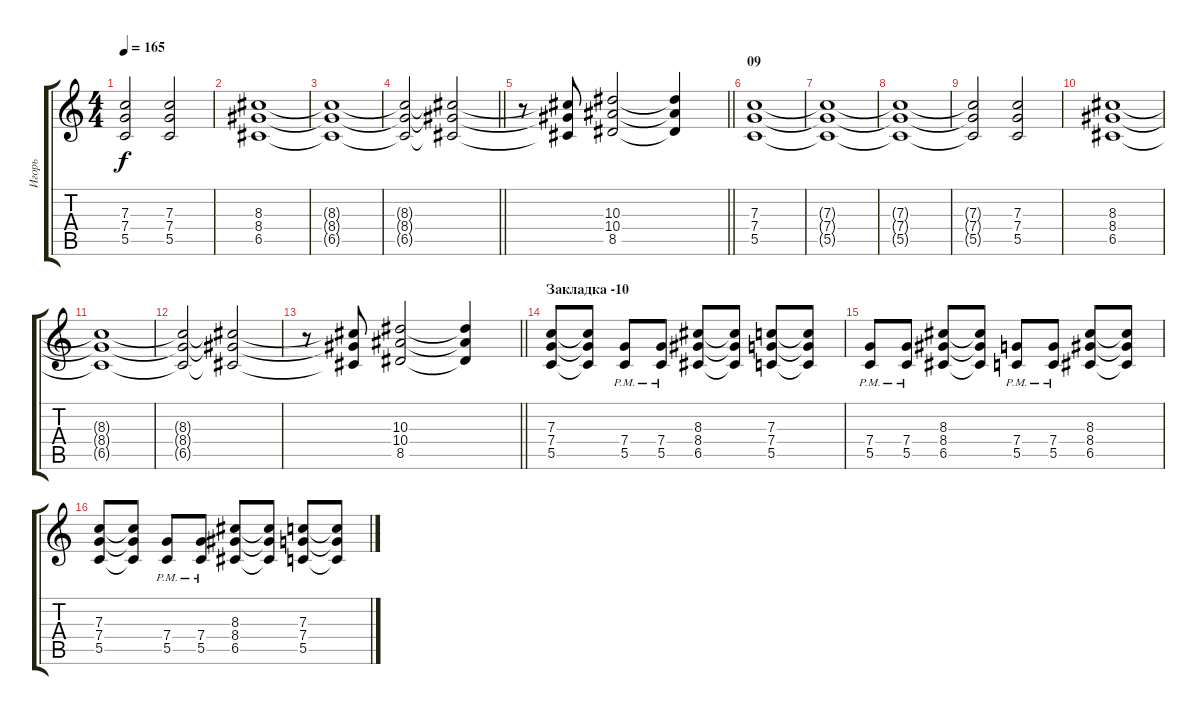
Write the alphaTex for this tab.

\track ("Игорь" "Игорь") {instrument distortionguitar}
\staff {score tabs}
\tuning (D4 A3 F3 C3 G2 C2) {hide}
\ts (4 4)
\tempo 165
\clef g2
\ks c
(7.3{t} 7.4{t} 5.5{t}).2{dy f} (7.3 7.4 5.5).2 |
(8.3 8.4 6.5).1 |
(8.3{t} 8.4{t} 6.5{t}).1 |
\barLineRight lightlight
(8.3{t} 8.4{t} 6.5{t}).2 (8.3{t} 8.4{t} 6.5{t}).2 |
\section ("" "")
\barLineRight lightlight
r.8 (8.3{t} 8.4{t} 6.5{t}).8 (10.3 10.4 8.5).2 (10.3{t} 10.4{t} 8.5{t}).4 |
\section ("" "09")
(7.3 7.4 5.5).1 |
(7.3{t} 7.4{t} 5.5{t}).1 |
(7.3{t} 7.4{t} 5.5{t}).1 |
(7.3{t} 7.4{t} 5.5{t}).2 (7.3 7.4 5.5).2 |
(8.3 8.4 6.5).1 |
(8.3{t} 8.4{t} 6.5{t}).1 |
(8.3{t} 8.4{t} 6.5{t}).2 (8.3{t} 8.4{t} 6.5{t}).2 |
\barLineRight lightlight
r.8 (8.3{t} 8.4{t} 6.5{t}).8 (10.3 10.4 8.5).2 (10.3{t} 10.4{t} 8.5{t}).4 |
\section ("" "Закладка -10")
(7.3 7.4 5.5).8 (7.3{t} 7.4{t} 5.5{t}).8 (7.4{pm} 5.5{pm}).8 (7.4{pm} 5.5{pm}).8 (8.3 8.4 6.5).8 (8.3{t} 8.4{t} 6.5{t}).8 (7.3 7.4 5.5).8 (7.3{t} 7.4{t} 5.5{t}).8 |
(7.4{pm} 5.5{pm}).8 (7.4{pm} 5.5{pm}).8 (8.3 8.4 6.5).8 (8.3{t} 8.4{t} 6.5{t}).8 (7.4{pm} 5.5{pm}).8 (7.4{pm} 5.5{pm}).8 (8.3 8.4 6.5).8 (8.3{t} 8.4{t} 6.5{t}).8 |
(7.3 7.4 5.5).8 (7.3{t} 7.4{t} 5.5{t}).8 (7.4{pm} 5.5{pm}).8 (7.4{pm} 5.5{pm}).8 (8.3 8.4 6.5).8 (8.3{t} 8.4{t} 6.5{t}).8 (7.3 7.4 5.5).8 (7.3{t} 7.4{t} 5.5{t}).8
